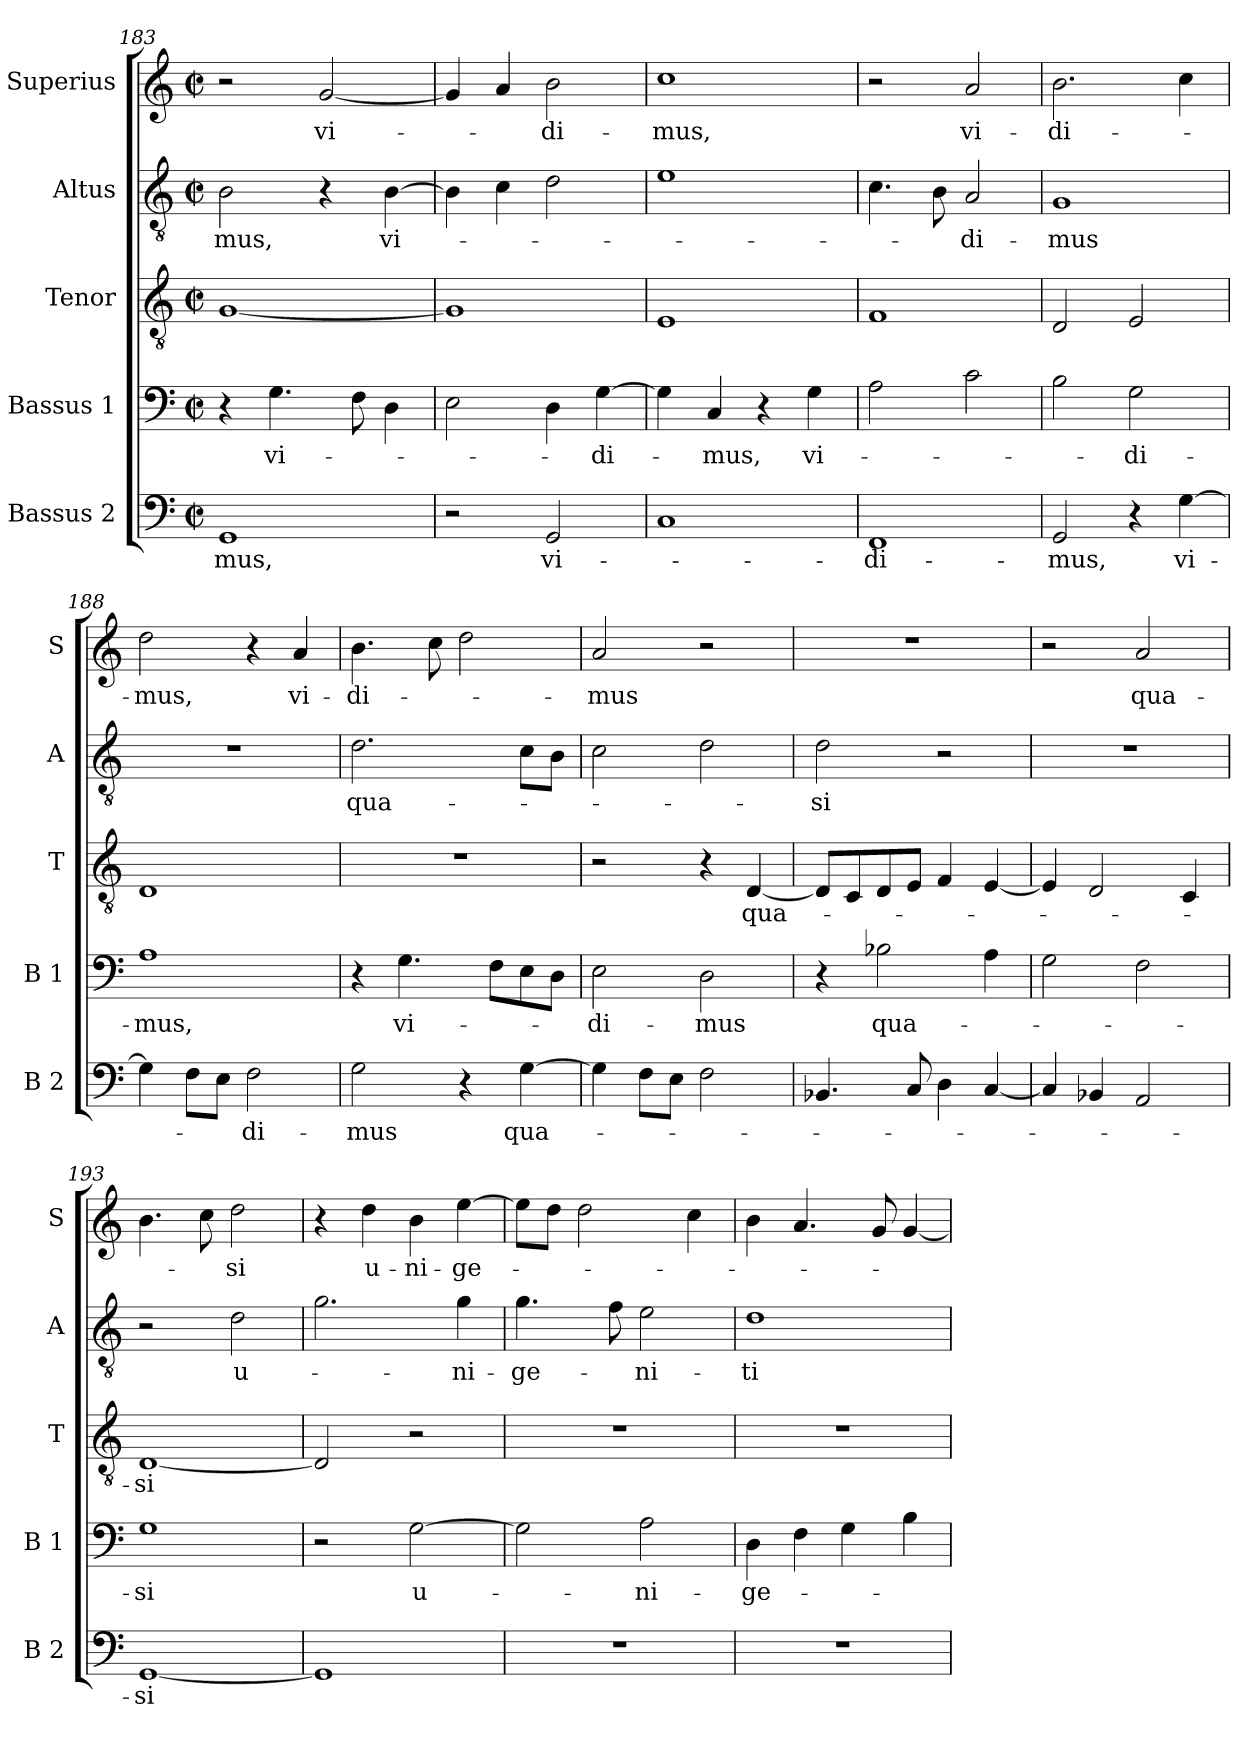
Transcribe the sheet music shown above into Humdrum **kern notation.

**kern	**text	**kern	**text	**kern	**text	**kern	**text	**kern	**text
*part5	*part5	*part4	*part4	*part3	*part3	*part2	*part2	*part1	*part1
*staff5	*staff5	*staff4	*staff4	*staff3	*staff3	*staff2	*staff2	*staff1	*staff1
*I"Bassus 2	*	*I"Bassus 1	*	*I"Tenor	*	*I"Altus	*	*I"Superius	*
*I'B 2	*	*I'B 1	*	*I'T	*	*I'A	*	*I'S	*
*clefF4	*	*clefF4	*	*clefGv2	*	*clefGv2	*	*clefG2	*
*k[]	*	*k[]	*	*k[]	*	*k[]	*	*k[]	*
*C:	*	*C:	*	*C:	*	*C:	*	*C:	*
*M2/2	*	*M2/2	*	*M2/2	*	*M2/2	*	*M2/2	*
*met(c|)	*	*met(c|)	*	*met(c|)	*	*met(c|)	*	*met(c|)	*
=183	=183	=183	=183	=183	=183	=183	=183	=183	=183
!	!LO:LY:b	!	!	!	!	!	!LO:LY:b	!	!
1GG	-mus,	4r	.	[1G	.	2B\	-mus,	2r	.
!	!	!	!LO:LY:b	!	!	!	!	!	!
.	.	4.G\	vi-	.	.	.	.	.	.
!	!	!	!	!	!	!	!	!	!LO:LY:b
.	.	.	.	.	.	4r	.	[2g/	vi-
.	.	8F\	.	.	.	.	.	.	.
!	!	!	!	!	!	!	!LO:LY:b	!	!
.	.	4D\	.	.	.	[4B\	vi-	.	.
=184	=184	=184	=184	=184	=184	=184	=184	=184	=184
2r	.	2E\	.	1G]	.	4B\]	.	4g/]	.
.	.	.	.	.	.	4c\	.	4a/	.
!	!LO:LY:b	!	!	!	!	!	!	!	!LO:LY:b
2GG/	vi-	4D\	.	.	.	2d\	.	2b\	-di-
!	!	!	!LO:LY:b	!	!	!	!	!	!
.	.	[4G\	-di-	.	.	.	.	.	.
=185	=185	=185	=185	=185	=185	=185	=185	=185	=185
!	!	!	!	!	!	!	!	!	!LO:LY:b
1C	.	4G\]	.	1E	.	1e	.	1cc	-mus,
!	!	!	!LO:LY:b	!	!	!	!	!	!
.	.	4C/	-mus,	.	.	.	.	.	.
.	.	4r	.	.	.	.	.	.	.
!	!	!	!LO:LY:b	!	!	!	!	!	!
.	.	4G\	vi-	.	.	.	.	.	.
!!LO:LB:g=z
=186	=186	=186	=186	=186	=186	=186	=186	=186	=186
!	!LO:LY:b	!	!	!	!	!	!	!	!
1FF	-di-	2A\	.	1F	.	4.c\	.	2r	.
.	.	.	.	.	.	8B\	.	.	.
!	!	!	!	!	!	!	!LO:LY:b	!	!LO:LY:b
.	.	2c\	.	.	.	2A/	-di-	2a/	vi-
=187	=187	=187	=187	=187	=187	=187	=187	=187	=187
!	!LO:LY:b	!	!	!	!	!	!LO:LY:b	!	!LO:LY:b
2GG/	-mus,	2B\	.	2D/	.	1G	-mus	2.b\	-di-
!	!	!	!LO:LY:b	!	!	!	!	!	!
4r	.	2G\	-di-	2E/	.	.	.	.	.
!	!LO:LY:b	!	!	!	!	!	!	!	!
[4G\	vi-	.	.	.	.	.	.	4cc\	.
=188	=188	=188	=188	=188	=188	=188	=188	=188	=188
!	!	!	!LO:LY:b	!	!	!	!	!	!LO:LY:b
4G\]	.	1A	-mus,	1D	.	1r	.	2dd\	-mus,
8F\L	.	.	.	.	.	.	.	.	.
8E\J	.	.	.	.	.	.	.	.	.
!	!LO:LY:b	!	!	!	!	!	!	!	!
2F\	-di-	.	.	.	.	.	.	4r	.
!	!	!	!	!	!	!	!	!	!LO:LY:b
.	.	.	.	.	.	.	.	4a/	vi-
=189	=189	=189	=189	=189	=189	=189	=189	=189	=189
!	!LO:LY:b	!	!	!	!	!	!LO:LY:b	!	!LO:LY:b
2G\	-mus	4r	.	1r	.	2.d\	qua-	4.b\	-di-
!	!	!	!LO:LY:b	!	!	!	!	!	!
.	.	4.G\	vi-	.	.	.	.	.	.
.	.	.	.	.	.	.	.	8cc\	.
4r	.	.	.	.	.	.	.	2dd\	.
.	.	8F\L	.	.	.	.	.	.	.
!	!LO:LY:b	!	!	!	!	!	!	!	!
[4G\	qua-	8E\	.	.	.	8c\L	.	.	.
.	.	8D\J	.	.	.	8B\J	.	.	.
=190	=190	=190	=190	=190	=190	=190	=190	=190	=190
!	!	!	!LO:LY:b	!	!	!	!	!	!LO:LY:b
4G\]	.	2E\	-di-	2r	.	2c\	.	2a/	-mus
8F\L	.	.	.	.	.	.	.	.	.
8E\J	.	.	.	.	.	.	.	.	.
!	!	!	!LO:LY:b	!	!	!	!	!	!
2F\	.	2D\	-mus	4r	.	2d\	.	2r	.
!	!	!	!	!	!LO:LY:b	!	!	!	!
.	.	.	.	[4D/	qua-	.	.	.	.
=191	=191	=191	=191	=191	=191	=191	=191	=191	=191
!	!	!	!	!	!	!	!LO:LY:b	!	!
4.BB-X/	.	4r	.	8D/L]	.	2d\	-si	1r	.
.	.	.	.	8C/	.	.	.	.	.
!	!	!	!LO:LY:b	!	!	!	!	!	!
.	.	2B-X\	qua-	8D/	.	.	.	.	.
8C/	.	.	.	8E/J	.	.	.	.	.
4D\	.	.	.	4F/	.	2r	.	.	.
[4C/	.	4A\	.	[4E/	.	.	.	.	.
!!LO:LB:g=z
=192	=192	=192	=192	=192	=192	=192	=192	=192	=192
4C/]	.	2G\	.	4E/]	.	1r	.	2r	.
4BB-X/	.	.	.	2D/	.	.	.	.	.
!	!	!	!	!	!	!	!	!	!LO:LY:b
2AA/	.	2F\	.	.	.	.	.	2a/	qua-
.	.	.	.	4C/	.	.	.	.	.
=193	=193	=193	=193	=193	=193	=193	=193	=193	=193
!	!LO:LY:b	!	!LO:LY:b	!	!LO:LY:b	!	!	!	!
[1GG	-si	1G	-si	[1D	-si	2r	.	4.b\	.
.	.	.	.	.	.	.	.	8cc\	.
!	!	!	!	!	!	!	!LO:LY:b	!	!LO:LY:b
.	.	.	.	.	.	2d\	u-	2dd\	-si
=194	=194	=194	=194	=194	=194	=194	=194	=194	=194
1GG]	.	2r	.	2D/]	.	2.g\	.	4r	.
!	!	!	!	!	!	!	!	!	!LO:LY:b
.	.	.	.	.	.	.	.	4dd\	u-
!	!	!	!LO:LY:b	!	!	!	!	!	!LO:LY:b
.	.	[2G\	u-	2r	.	.	.	4b\	-ni-
!	!	!	!	!	!	!	!LO:LY:b	!	!LO:LY:b
.	.	.	.	.	.	4g\	-ni-	[4ee\	-ge-
=195	=195	=195	=195	=195	=195	=195	=195	=195	=195
!	!	!	!	!	!	!	!LO:LY:b	!	!
1r	.	2G\]	.	1r	.	4.g\	-ge-	8ee\L]	.
.	.	.	.	.	.	.	.	8dd\J	.
.	.	.	.	.	.	.	.	2dd\	.
.	.	.	.	.	.	8f\	.	.	.
!	!	!	!LO:LY:b	!	!	!	!LO:LY:b	!	!
.	.	2A\	-ni-	.	.	2e\	-ni-	.	.
.	.	.	.	.	.	.	.	4cc\	.
=196	=196	=196	=196	=196	=196	=196	=196	=196	=196
!	!	!	!LO:LY:b	!	!	!	!LO:LY:b	!	!
1r	.	4D\	-ge-	1r	.	1d	-ti	4b\	.
.	.	4F\	.	.	.	.	.	4.a/	.
.	.	4G\	.	.	.	.	.	.	.
.	.	.	.	.	.	.	.	8g/	.
.	.	4B\	.	.	.	.	.	[4g/	.
=	=	=	=	=	=	=	=	=	=
*-	*-	*-	*-	*-	*-	*-	*-	*-	*-
